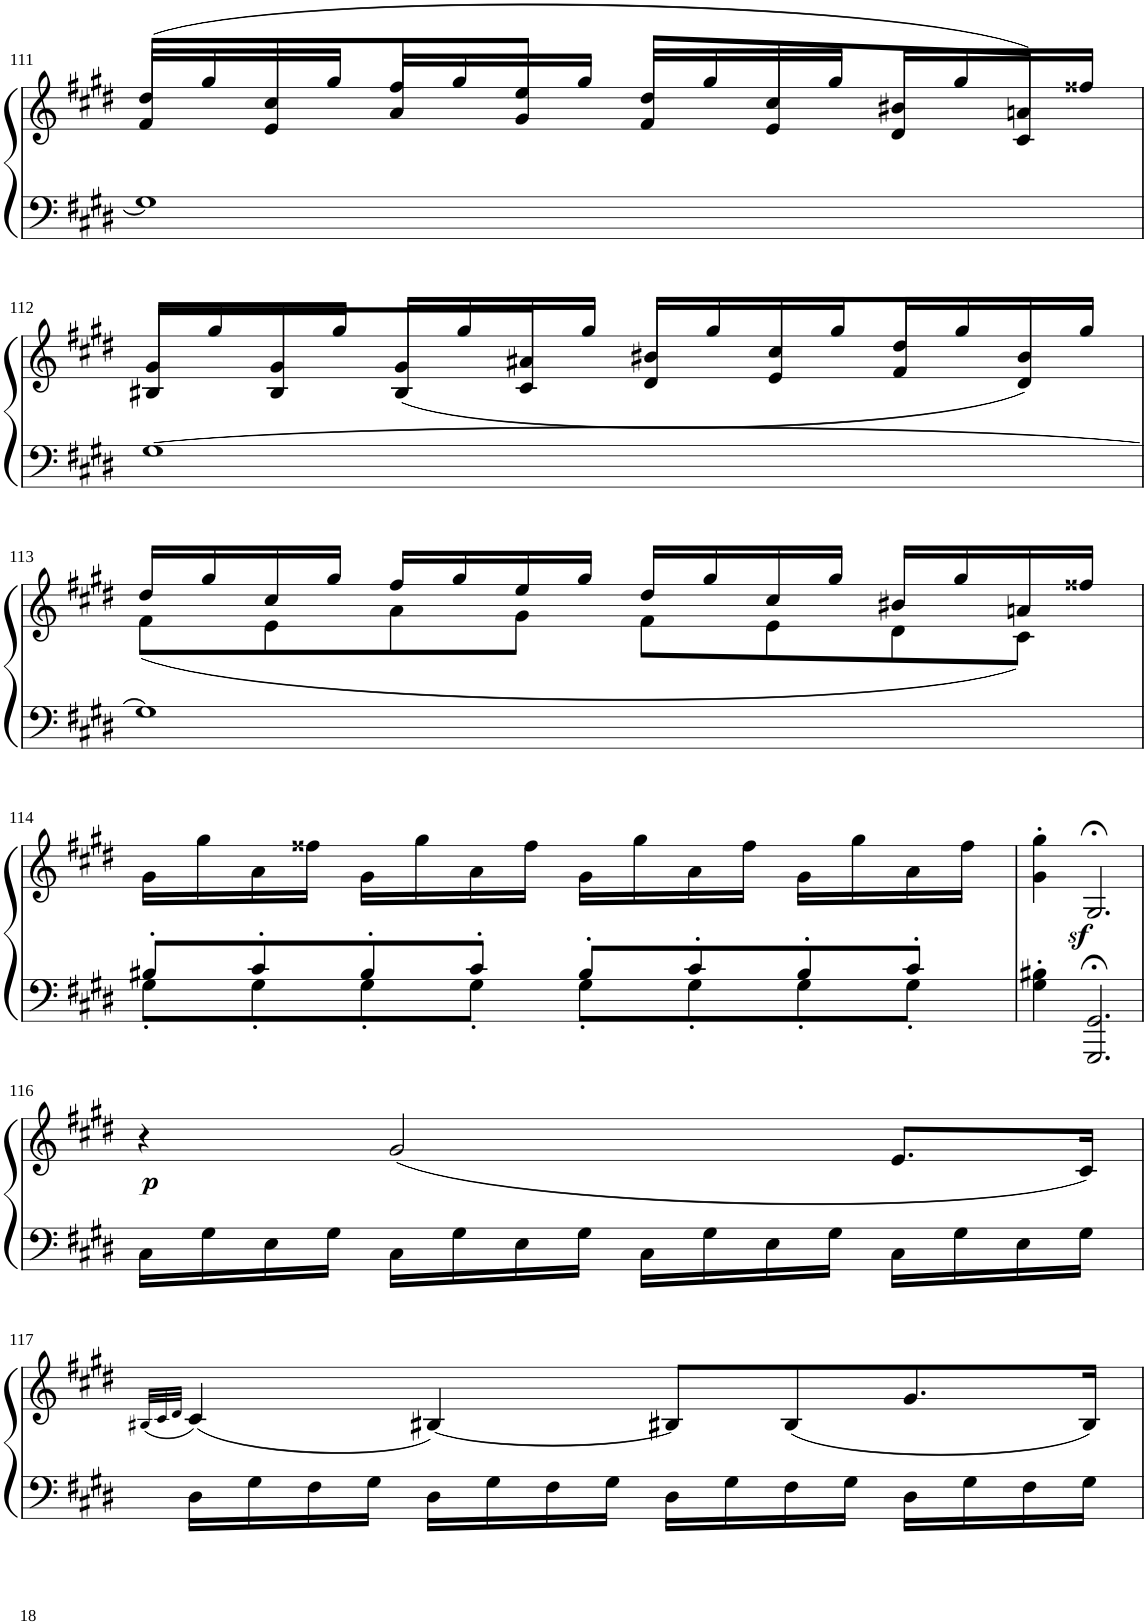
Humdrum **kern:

**kern	**kern	**dynam
*part1	*part1	*part1
*staff2	*staff1	*staff1/2
*I"Piano	*	*
*I'Pno	*	*
!!LO:PB:g=z
*clefF4	*clefG2	*
*k[f#c#g#d#]	*k[f#c#g#d#]	*
*M4/4	*M4/4	*
*met(c)	*met(c)	*
=111	=111	=111
*	*^	*
1G#]	16dd#/LL	(8f#/L	.
.	16gg#/	.	.
.	16cc#/	8e/	.
.	16gg#/JJ	.	.
.	16ff#/LL	8a/	.
.	16gg#/	.	.
.	16ee/	8g#/J	.
.	16gg#/JJ	.	.
.	16dd#/LL	8f#/L	.
.	16gg#/	.	.
.	16cc#/	8e/	.
.	16gg#/JJ	.	.
.	16b#X/LL	8d#/	.
.	16gg#/	.	.
.	16an/	8c#/J)	.
.	16ff##X/JJ	.	.
!!LO:LB:g=z	!!
=112	=112	=112	=112
[1G#	16g#/LL	8B#X/L	.
.	16gg#/	.	.
.	16g#/	8B#/	.
.	16gg#/JJ	.	.
.	16g#/LL	(8B#/	.
.	16gg#/	.	.
.	16a#X/	8c#/J	.
.	16gg#/JJ	.	.
.	16b#X/LL	8d#/L	.
.	16gg#/	.	.
.	16cc#/	8e/	.
.	16gg#/JJ	.	.
.	16dd#/LL	8f#/	.
.	16gg#/	.	.
.	16b#/	8d#/J)	.
.	16gg#/JJ	.	.
!!LO:LB:g=z	!!
=113	=113	=113	=113
1G#]	16dd#/LL	(8f#\L	.
.	16gg#/	.	.
.	16cc#/	8e\	.
.	16gg#/JJ	.	.
.	16ff#/LL	8a\	.
.	16gg#/	.	.
.	16ee/	8g#\J	.
.	16gg#/JJ	.	.
.	16dd#/LL	8f#\L	.
.	16gg#/	.	.
.	16cc#/	8e\	.
.	16gg#/JJ	.	.
.	16b#X/LL	8d#\	.
.	16gg#/	.	.
.	16an/	8c#\J)	.
.	16ff##X/JJ	.	.
*	*v	*v	*
!!LO:LB:g=z
=114	=114	=114
*^	*	*
8B#X'/L	8G#'\L	16g#\LL	.
.	.	16gg#\	.
8c#'/	8G#'\	16a\	.
.	.	16ff##X\JJ	.
8B#'/	8G#'\	16g#\LL	.
.	.	16gg#\	.
8c#'/J	8G#'\J	16a\	.
.	.	16ff##\JJ	.
8B#'/L	8G#'\L	16g#\LL	.
.	.	16gg#\	.
8c#'/	8G#'\	16a\	.
.	.	16ff##\JJ	.
8B#'/	8G#'\	16g#\LL	.
.	.	16gg#\	.
8c#'/J	8G#'\J	16a\	.
.	.	16ff##\JJ	.
*v	*v	*	*
=115	=115	=115
4G#\' 4B#X\'	4g#\' 4gg#\'	.
2.GGG#/;< 2.GG#/;<	2.G#z<;</	.
!!LO:LB:g=z
=116	=116	=116
!	!	!LO:DY:b
16C#\LL	4r	p
16G#\	.	.
16E\	.	.
16G#\JJ	.	.
16C#\LL	(2g#/	.
16G#\	.	.
16E\	.	.
16G#\JJ	.	.
16C#\LL	.	.
16G#\	.	.
16E\	.	.
16G#\JJ	.	.
16C#\LL	8.e/L	.
16G#\	.	.
16E\	.	.
16G#\JJ	16c#/Jk)	.
!!LO:LB:g=z
=117	=117	=117
.	(32qB#X/LLL	.
.	32qc#/	.
.	32qd#/JJJ	.
16D#\LL	(4c#/)	.
16G#\	.	.
16F#\	.	.
16G#\JJ	.	.
16D#\LL	[4B#X/)	.
16G#\	.	.
16F#\	.	.
16G#\JJ	.	.
16D#\LL	8B#X/L]	.
16G#\	.	.
16F#\	(8B#/	.
16G#\JJ	.	.
16D#\LL	8.g#/	.
16G#\	.	.
16F#\	.	.
16G#\JJ	16B#/Jk)	.
=	=	=
*-	*-	*-
